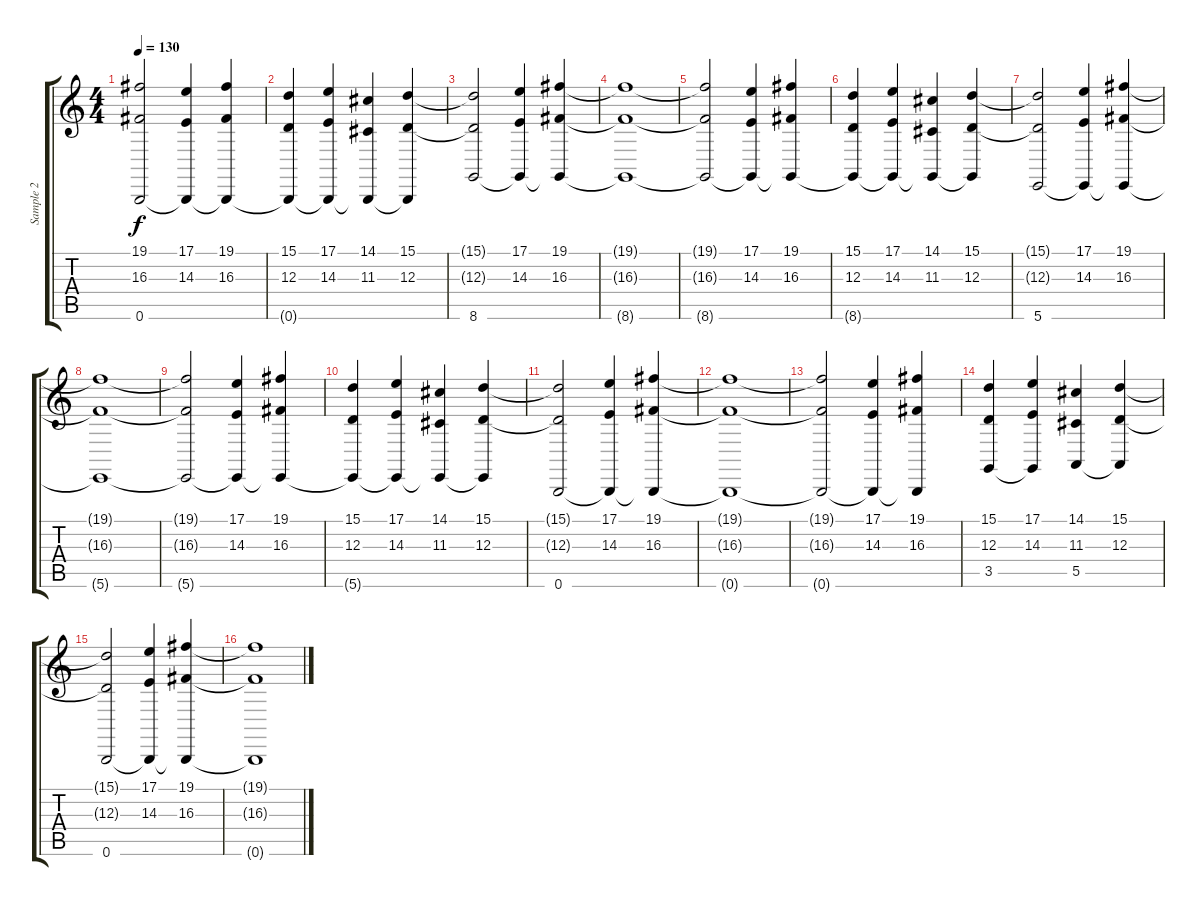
\track ("Sample 2" "Sample 2") {instrument choiraahs}
\staff {score tabs}
\tuning (B3 Gb3 D3 A2 E2 B1) {hide}
\ts (4 4)
\tempo 130
\clef g2
\ks c
(19.1{t} 16.3{t} 0.6{t}).2{dy f} (17.1 14.3 0.6{t}).4 (19.1 16.3 0.6{t}).4 |
(15.1 12.3 0.6{t}).4 (17.1 14.3 0.6{t}).4 (14.1 11.3 0.6{t}).4 (15.1 12.3 0.6{t}).4 |
(15.1{t} 12.3{t} 8.6).2 (17.1 14.3 8.6{t}).4 (19.1 16.3 8.6{t}).4 |
(19.1{t} 16.3{t} 8.6{t}).1 |
(19.1{t} 16.3{t} 8.6{t}).2 (17.1 14.3 8.6{t}).4 (19.1 16.3 8.6{t}).4 |
(15.1 12.3 8.6{t}).4 (17.1 14.3 8.6{t}).4 (14.1 11.3 8.6{t}).4 (15.1 12.3 8.6{t}).4 |
(15.1{t} 12.3{t} 5.6).2 (17.1 14.3 5.6{t}).4 (19.1 16.3 5.6{t}).4 |
(19.1{t} 16.3{t} 5.6{t}).1 |
(19.1{t} 16.3{t} 5.6{t}).2 (17.1 14.3 5.6{t}).4 (19.1 16.3 5.6{t}).4 |
(15.1 12.3 5.6{t}).4 (17.1 14.3 5.6{t}).4 (14.1 11.3 5.6{t}).4 (15.1 12.3 5.6{t}).4 |
(15.1{t} 12.3{t} 0.6).2 (17.1 14.3 0.6{t}).4 (19.1 16.3 0.6{t}).4 |
(19.1{t} 16.3{t} 0.6{t}).1 |
(19.1{t} 16.3{t} 0.6{t}).2 (17.1 14.3 0.6{t}).4 (19.1 16.3 0.6{t}).4 |
(15.1 12.3 3.5).4 (17.1 14.3 3.5{t}).4 (14.1 11.3 5.5).4 (15.1 12.3 5.5{t}).4 |
(15.1{t} 12.3{t} 0.6).2 (17.1 14.3 0.6{t}).4 (19.1 16.3 0.6{t}).4 |
(19.1{t} 16.3{t} 0.6{t}).1
